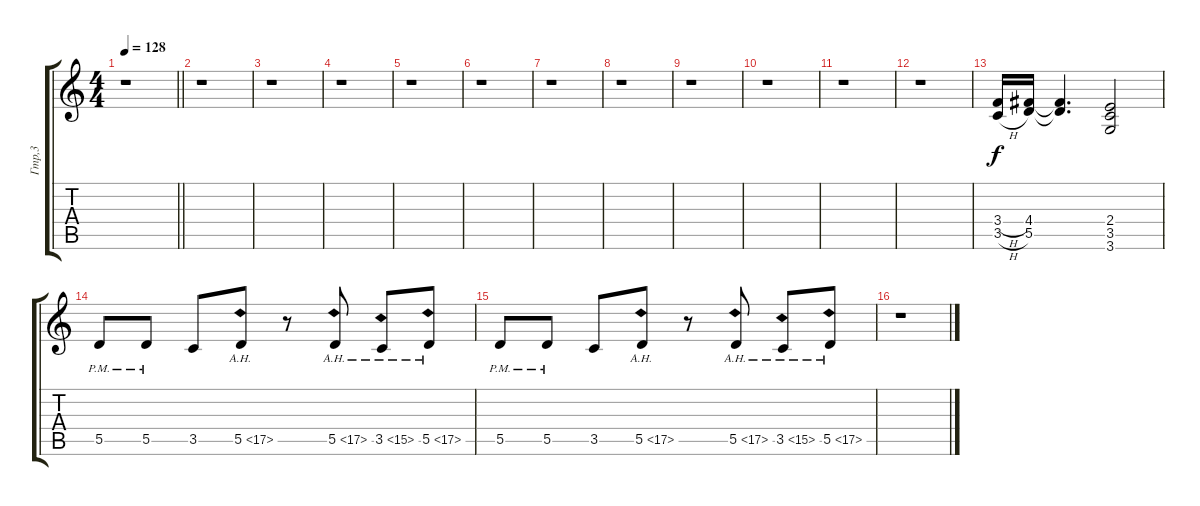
\track ("Гтр,3" "Гтр,3") {instrument distortionguitar}
\staff {score tabs}
\tuning (E4 B3 G3 D3 A2 E2) {hide}
\ts (4 4)
\tempo 128
\clef g2
\barLineRight lightlight
\ks c
r.1{dy f} |
r.1 |
r.1 |
r.1 |
r.1 |
r.1 |
r.1 |
r.1 |
r.1 |
r.1 |
r.1 |
r.1 |
(3.4{h} 3.5{h}).16 (4.4 5.5).16 (4.4{t} 5.5{t}).4{d} (2.4 3.5 3.6).2 |
5.5{pm}.8 5.5{pm}.8 3.5.8 5.5{ah 12}.8 r.8 5.5{ah 12}.8 3.5{ah 12}.8 5.5{ah 12}.8 |
5.5{pm}.8 5.5{pm}.8 3.5.8 5.5{ah 12}.8 r.8 5.5{ah 12}.8 3.5{ah 12}.8 5.5{ah 12}.8 |
r.1
